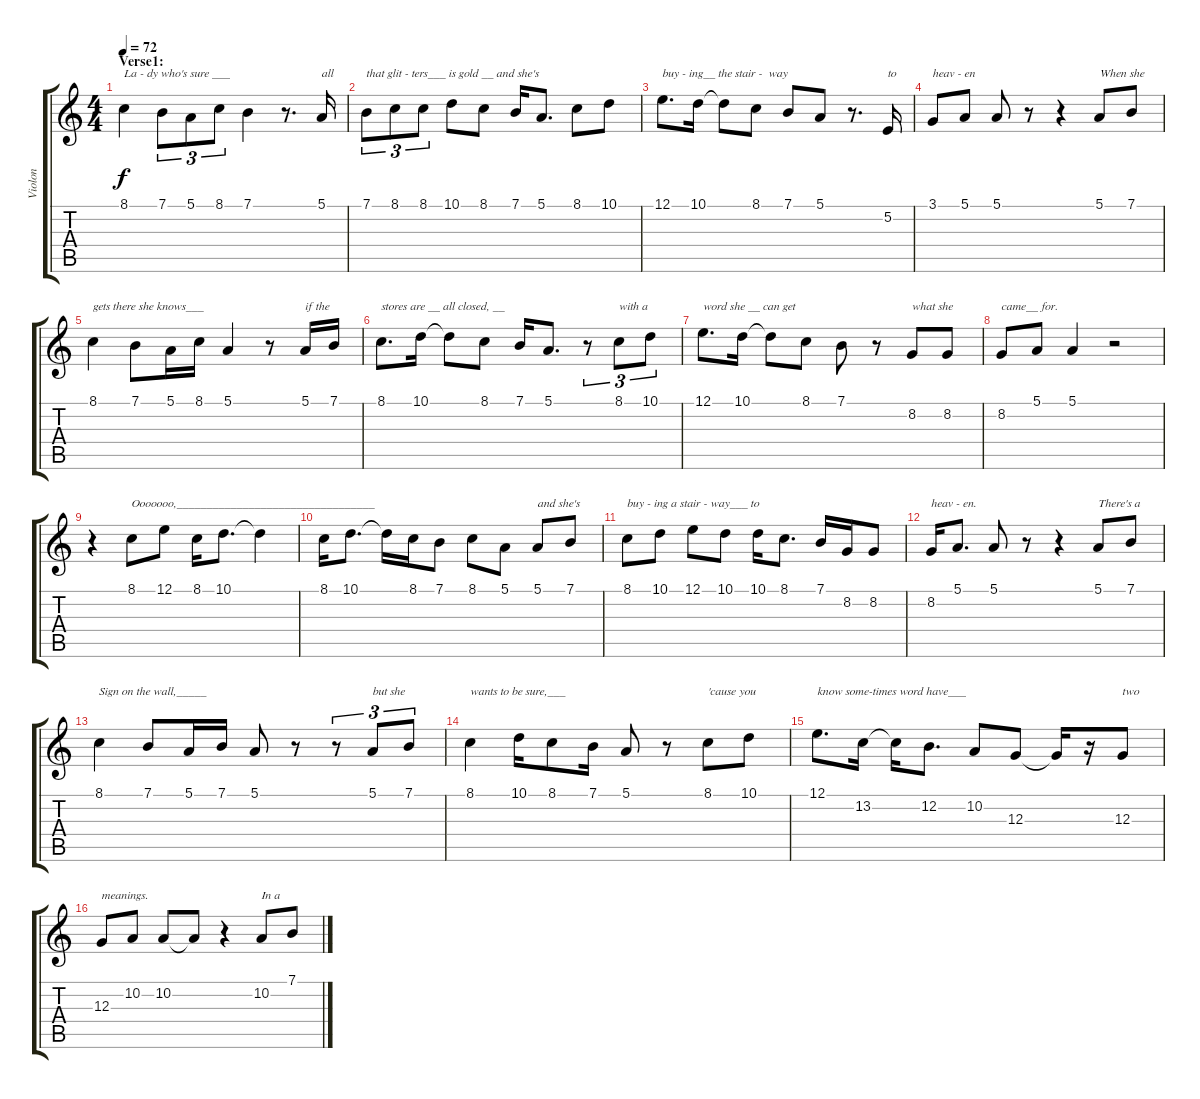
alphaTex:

\track ("Violon" "Violon") {instrument viola}
\staff {score tabs}
\tuning (E4 B3 G3 D3 A2 E2) {hide}
\ts (4 4)
\section ("" "Verse1:")
\tempo 72
\clef g2
\ks c
8.1.4{txt "La - dy who's sure ___" dy f} 7.1.8{tu (3 2)} 5.1.8{tu (3 2)} 8.1.8{tu (3 2)} 7.1.4 r.8{d} 5.1.16{txt "all"} |
7.1.8{tu (3 2) txt "that glit - ters___ is gold __ and she's"} 8.1.8{tu (3 2)} 8.1.8{tu (3 2)} 10.1.8 8.1.8 7.1.16 5.1.8{d} 8.1.8 10.1.8 |
12.1.8{d txt "buy - ing__ the stair -  way"} 10.1.16 10.1{t}.8 8.1.8 7.1.8 5.1.8 r.8{d} 5.2.16{txt "to"} |
3.1.8{txt "heav - en"} 5.1.8 5.1.8 r.8 r.4 5.1.8{txt "When she"} 7.1.8 |
8.1.4{txt "gets there she knows___"} 7.1.8 5.1.16 8.1.16 5.1.4 r.8 5.1.16{txt "if the"} 7.1.16 |
8.1.8{d txt "stores are __ all closed, __"} 10.1.16 10.1{t}.8 8.1.8 7.1.16 5.1.8{d} r.8{tu (3 2)} 8.1.8{tu (3 2) txt "with a"} 10.1.8{tu (3 2)} |
12.1.8{d txt "word she __ can get"} 10.1.16 10.1{t}.8 8.1.8 7.1.8 r.8 8.2.8{txt "what she"} 8.2.8 |
8.2.8{txt "came__ for."} 5.1.8 5.1.4 r.2 |
r.4 8.1.8{txt "Ooooooo,_________________________________"} 12.1.8 8.1.16 10.1.8{d} 10.1{t}.4 |
8.1.16 10.1.8{d} 10.1{t}.16 8.1.16 7.1.8 8.1.8 5.1.8 5.1.8{txt "and she's"} 7.1.8 |
8.1.8{txt "buy - ing a stair - way___ to"} 10.1.8 12.1.8 10.1.8 10.1.16 8.1.8{d} 7.1.16 8.2.16 8.2.8 |
8.2.16{txt "heav - en."} 5.1.8{d} 5.1.8 r.8 r.4 5.1.8{txt "There's a"} 7.1.8 |
8.1.4{txt "Sign on the wall,_____"} 7.1.8 5.1.16 7.1.16 5.1.8 r.8 r.8{tu (3 2)} 5.1.8{tu (3 2) txt "but she"} 7.1.8{tu (3 2)} |
8.1.4{txt "wants to be sure,___"} 10.1.16 8.1.8 7.1.16 5.1.8 r.8 8.1.8{txt "'cause you"} 10.1.8 |
12.1.8{d txt "know some-times word have___"} 13.2.16 13.2{t}.16 12.2.8{d} 10.2.8 12.3.8 12.3{t}.16 r.16 12.3.8{txt "two"} |
12.3.8{txt "meanings."} 10.2.8 10.2.8 10.2{t}.8 r.4 10.2.8{txt "In a"} 7.1.8
